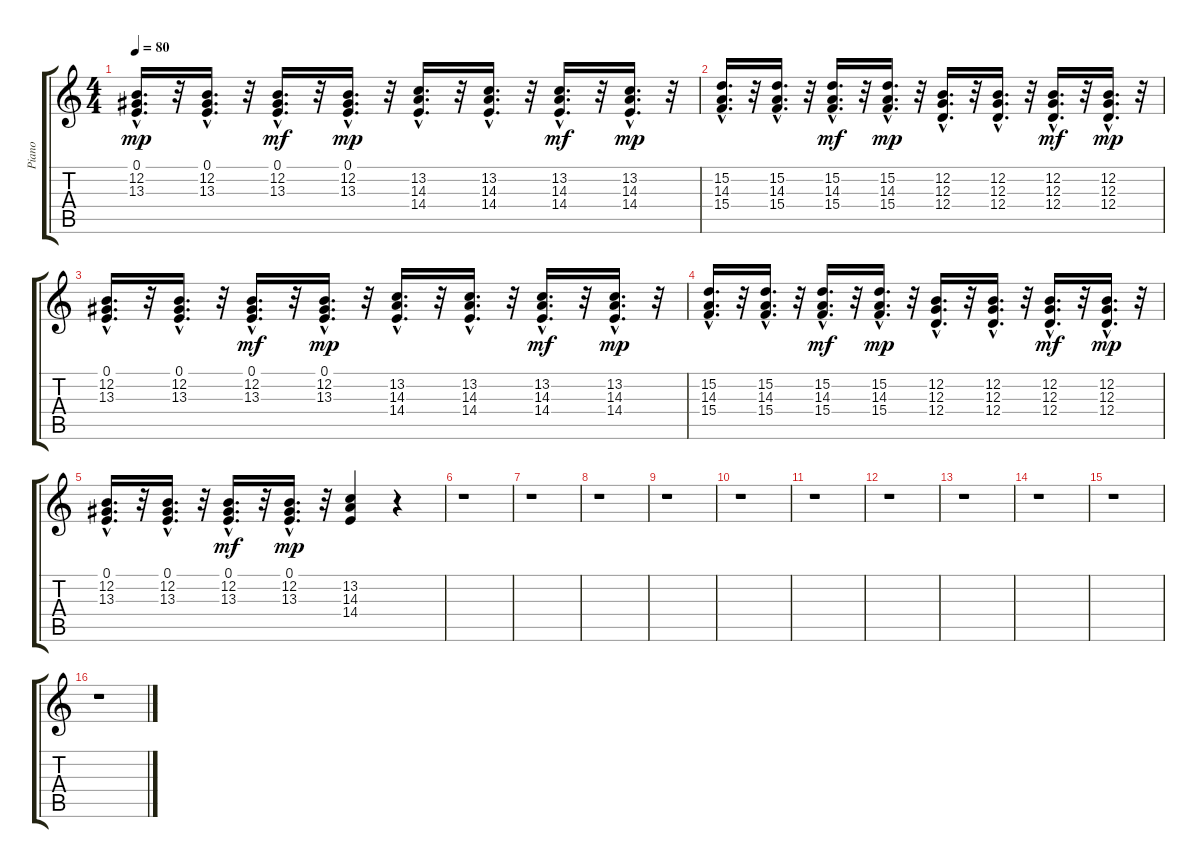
\track ("Piano" "Piano") {instrument acousticgrandpiano}
\staff {score tabs}
\tuning (E4 B3 G3 D3 A2 E2) {hide}
\ts (4 4)
\tempo 80
\clef g2
\ks c
(0.1{hac} 12.2{hac} 13.3{hac}).16{d dy mp} r.32 (0.1{hac} 12.2{hac} 13.3{hac}).16{d} r.32 (0.1{hac} 12.2{hac} 13.3{hac}).16{d dy mf} r.32 (0.1{hac} 12.2{hac} 13.3{hac}).16{d dy mp} r.32 (13.2{hac} 14.3{hac} 14.4{hac}).16{d} r.32 (13.2{hac} 14.3{hac} 14.4{hac}).16{d} r.32 (13.2{hac} 14.3{hac} 14.4{hac}).16{d dy mf} r.32 (13.2{hac} 14.3{hac} 14.4{hac}).16{d dy mp} r.32 |
(15.2{hac} 14.3{hac} 15.4{hac}).16{d} r.32 (15.2{hac} 14.3{hac} 15.4{hac}).16{d} r.32 (15.2{hac} 14.3{hac} 15.4{hac}).16{d dy mf} r.32 (15.2{hac} 14.3{hac} 15.4{hac}).16{d dy mp} r.32 (12.2{hac} 12.3{hac} 12.4{hac}).16{d} r.32 (12.2{hac} 12.3{hac} 12.4{hac}).16{d} r.32 (12.2{hac} 12.3{hac} 12.4{hac}).16{d dy mf} r.32 (12.2{hac} 12.3{hac} 12.4{hac}).16{d dy mp} r.32 |
(0.1{hac} 12.2{hac} 13.3{hac}).16{d} r.32 (0.1{hac} 12.2{hac} 13.3{hac}).16{d} r.32 (0.1{hac} 12.2{hac} 13.3{hac}).16{d dy mf} r.32 (0.1{hac} 12.2{hac} 13.3{hac}).16{d dy mp} r.32 (13.2{hac} 14.3{hac} 14.4{hac}).16{d} r.32 (13.2{hac} 14.3{hac} 14.4{hac}).16{d} r.32 (13.2{hac} 14.3{hac} 14.4{hac}).16{d dy mf} r.32 (13.2{hac} 14.3{hac} 14.4{hac}).16{d dy mp} r.32 |
(15.2{hac} 14.3{hac} 15.4{hac}).16{d} r.32 (15.2{hac} 14.3{hac} 15.4{hac}).16{d} r.32 (15.2{hac} 14.3{hac} 15.4{hac}).16{d dy mf} r.32 (15.2{hac} 14.3{hac} 15.4{hac}).16{d dy mp} r.32 (12.2{hac} 12.3{hac} 12.4{hac}).16{d} r.32 (12.2{hac} 12.3{hac} 12.4{hac}).16{d} r.32 (12.2{hac} 12.3{hac} 12.4{hac}).16{d dy mf} r.32 (12.2{hac} 12.3{hac} 12.4{hac}).16{d dy mp} r.32 |
(0.1{hac} 12.2{hac} 13.3{hac}).16{d} r.32 (0.1{hac} 12.2{hac} 13.3{hac}).16{d} r.32 (0.1{hac} 12.2{hac} 13.3{hac}).16{d dy mf} r.32 (0.1{hac} 12.2{hac} 13.3{hac}).16{d dy mp} r.32 (13.2 14.3 14.4).4 r.4 |
r.1 |
r.1 |
r.1 |
r.1 |
r.1 |
r.1 |
r.1 |
r.1 |
r.1 |
r.1 |
r.1
